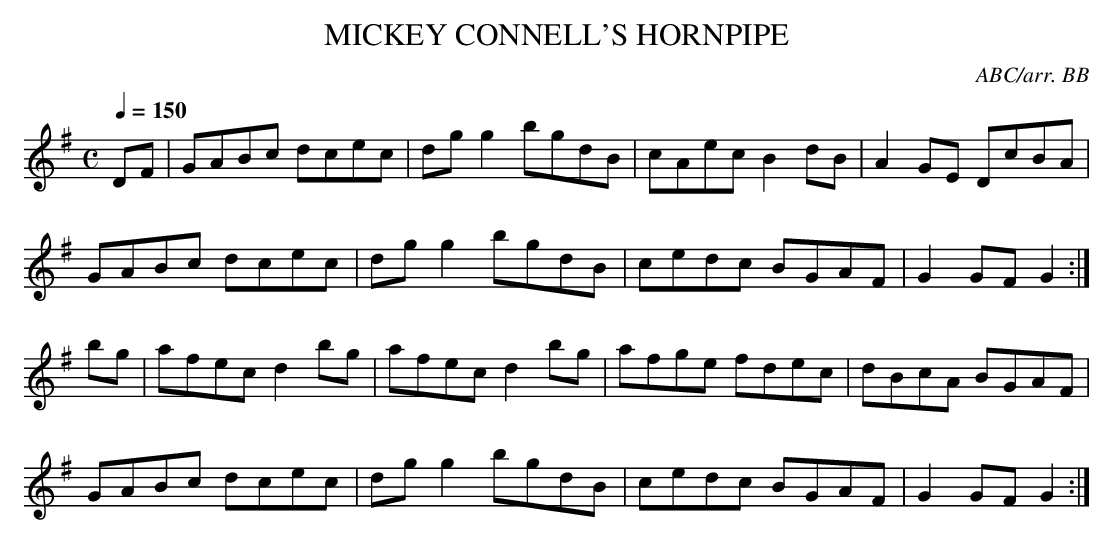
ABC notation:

X:1
T:MICKEY CONNELL'S HORNPIPE
C:ABC/arr. BB
Q:1/4=150
M:C
K:G
DF|GABc dcec|dgg2 bgdB|cAec B2dB|A2GE DcBA|
GABc dcec|dgg2 bgdB|cedc BGAF|G2GF G2:|
bg|afec d2bg|afec d2bg|afge fdec|dBcA BGAF|
GABc dcec|dgg2 bgdB|cedc BGAF|G2GF G2:|
